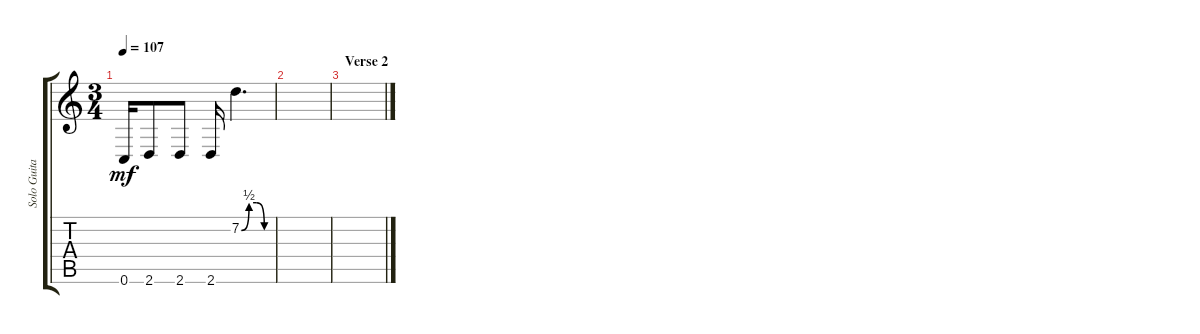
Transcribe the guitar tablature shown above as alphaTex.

\track ("Solo Guitar" "Solo Guita") {instrument distortionguitar}
\staff {score tabs}
\tuning (C4 G3 Eb3 Bb2 F2 C2) {hide}
\ts (3 4)
\tempo 107
\clef g2
\ks c
0.6.16{dy mf} 2.6.8 2.6.8 2.6.16 7.2{be (custom 0 0 15 2 30 2 45 0 60 0)}.4{d} |
|
\section ("" "Verse 2")
